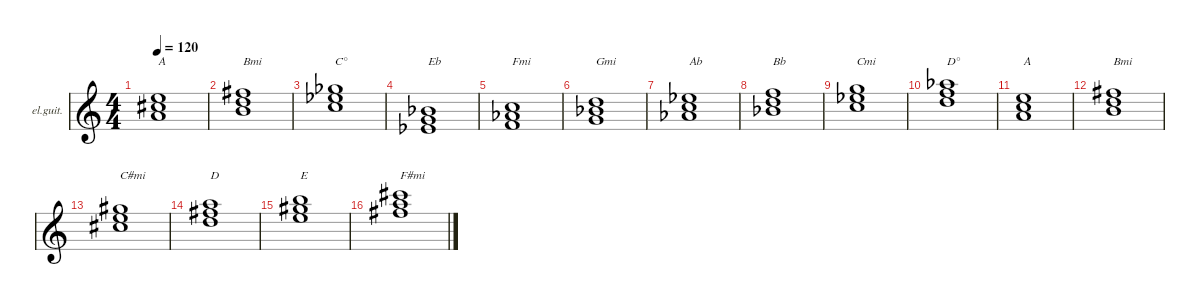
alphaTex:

\defaultSystemsLayout 4
\hideDynamics
\bracketExtendMode nobrackets
\firstSystemTrackNameOrientation horizontal
\otherSystemsTrackNameOrientation horizontal
\track ("Electric Guitar (Clean)" "el.guit.") {defaultSystemsLayout 7 instrument electricguitarclean}
\staff {score}
\tuning (E4 B3 G3 D3 A2 E2)
\ts (4 4)
\tempo 120
\clef g2
\scale
0.969568
\ks c
(2.3 2.2{acc #} 0.1).1{txt "A" dy mf beam Down} |
\scale
0.969568 (0.2 7.3 2.1{acc #}).1{txt "Bmi" beam Down} |
\scale
0.969568 (1.2 13.4{acc b} 2.1{acc b}).1{txt "C°" beam Down} |
\scale
1.18259 (1.4{acc b} 0.3 13.5{acc b}).1{txt "Eb" beam Up} |
\scale
0.969568 (3.4 1.3{acc b} 1.2).1{txt "Fmi" beam Up} |
\scale
0.969568 (0.3 8.4{acc b} 3.2).1{txt "Gmi" beam Down} |
\scale
0.969568 (1.3{acc b} 1.2 13.4{acc b}).1{txt "Ab" beam Down} |
\scale
0.969568 (3.3{acc b} 3.2 1.1).1{txt "Bb" beam Down} |
\scale
0.969568 (1.2 8.3{acc b} 3.1).1{txt "Cmi" beam Down} |
\scale
0.969568 (3.2 1.1 13.3{acc b}).1{txt "D°" beam Down} |
\scale
1.18259 (1.2 0.1 2.3).1{txt "A" beam Down} |
\scale
0.969568 (0.2 7.3 2.1{acc #}).1{txt "Bmi" beam Down} |
\scale
0.969568 (2.2{acc #} 0.1 13.3{acc #}).1{txt "C#mi" beam Down} |
\scale
0.969568 (3.2 2.1{acc #} 14.3).1{txt "D" beam Down} |
\scale
0.969568 (0.1 9.2{acc #} 16.3).1{txt "E" beam Down} |
\scale
0.969568 (2.1{acc #} 10.2 18.3{acc #}).1{txt "F#mi" beam Down}
